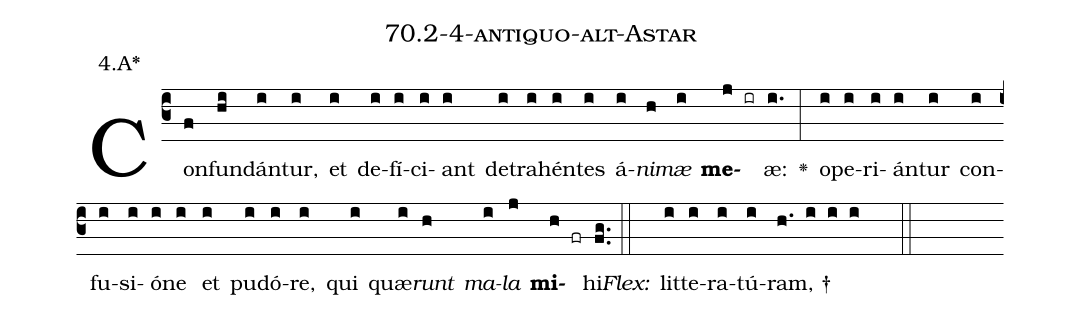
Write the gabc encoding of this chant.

name: 70.2-4-antiquo-alt-Astar;
annotation: 4.A*;
%%
(c3)Con(f)fun(hi)dán(i)tur,(i) et(i) de(i)fí(i)ci(i)ant(i) de(i)tra(i)hén(i)tes(i) á(i)<i>ni</i>(h)<i>mæ</i>(i) <b>me</b>(j ir)æ:(i.) <v>\greheightstar</v>(:) o(i)pe(i)ri(i)án(i)tur(i) con(i)fu(i)si(i)ó(i)ne(i) et(i) pu(i)dó(i)re,(i) qui(i) quæ(i)<i>runt</i>(h) <i>ma</i>(i)<i>la</i>(j) <b>mi</b>(h fr)hi.(fg..) (::)
<i>Flex:</i>()  lit(i)te(i)ra(i)tú(i)ram, †(h. i i i  ::)

%E(i) u(h) o(i) u(j) a(h) e.(fg..) (::)
